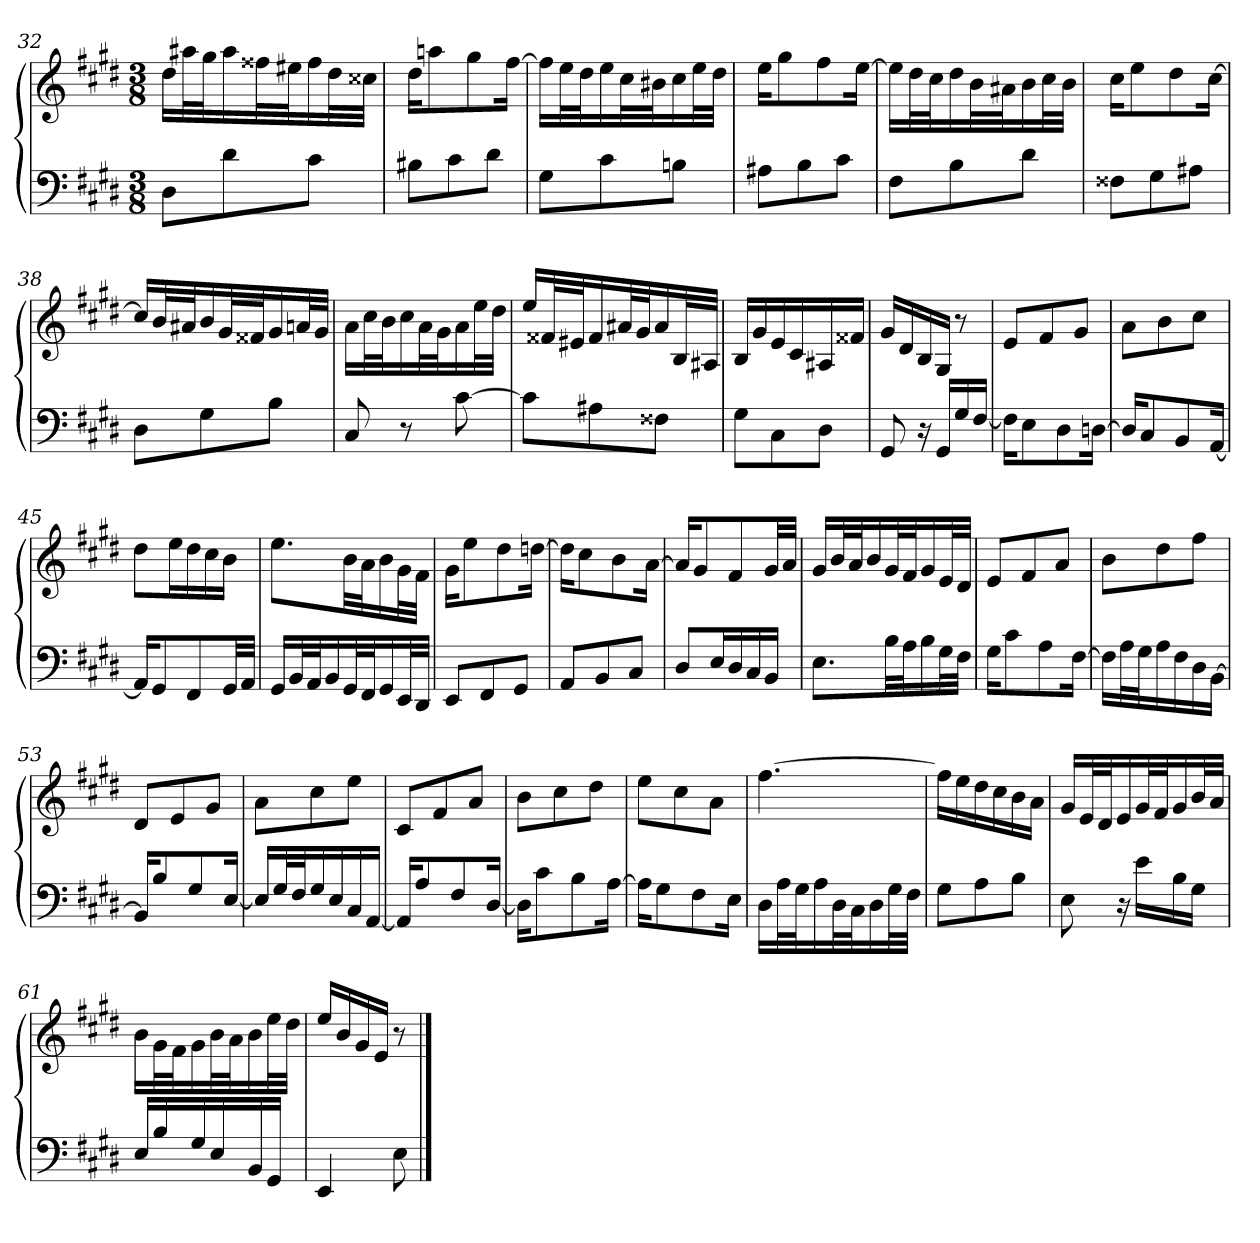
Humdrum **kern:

**kern	**kern
*part1	*part1
*staff2	*staff1
*clefF4	*clefG2
*k[f#c#g#d#]	*k[f#c#g#d#]
*E:	*E:
*M3/8	*M3/8
=32	=32
8D#\L	16dd#\LL
.	32aa#X\L
.	32gg#\J
8d#\	16aa#\
.	32ff##X\L
.	32ee#X\J
8c#\J	16ff##\
.	32dd#\L
.	32cc##X\JJJ
=33	=33
8B#X\L	16dd#\KL
.	8aan\
8c#\	.
.	8gg#\
8d#\J	.
.	[16ff#\Jk
=34	=34
8G#\L	16ff#\LL]
.	32ee\L
.	32dd#\J
8c#\	16ee\
.	32cc#\L
.	32b#X\J
8Bn\J	16cc#\
.	32ee\L
.	32dd#\JJJ
=35	=35
8A#X\L	16ee\KL
.	8gg#\
8B\	.
.	8ff#\
8c#\J	.
.	[16ee\Jk
=36	=36
8F#\L	16ee\LL]
.	32dd#\L
.	32cc#\J
8B\	16dd#\
.	32b\L
.	32a#X\J
8d#\J	16b\
.	32cc#\L
.	32b\JJJ
=37	=37
8F##X\L	16cc#\KL
.	8ee\
8G#\	.
.	8dd#\
8A#X\J	.
.	[16cc#\Jk
=38	=38
8D#\L	16cc#/LL]
.	32b/L
.	32a#X/J
8G#\	16b/
.	32g#/L
.	32f##X/J
8B\J	16g#/
.	32an/L
.	32g#/JJJ
=39	=39
8C#	16a\LL
.	32cc#\L
.	32b\J
8r	16cc#\
.	32a\L
.	32g#\J
[8c#	16a\
.	32ee\L
.	32dd#\JJJ
=40	=40
8c#\L]	16ee/LL
.	32f##X/L
.	32e#X/J
8A#X\	16f##/
.	32a#X/L
.	32g#/J
8F##X\J	16a#/
.	32B/L
.	32A#X/JJJ
=41	=41
8G#\L	16B/LL
.	16g#/
8C#\	16e/
.	16c#/
8D#\J	16A#X/
.	16f##X/JJ
=42	=42
8GG#	16g#/LL
.	16d#/
16r	16B/
16GG#/LL	16G#/JJ
16G#/	8r
[16F#/JJ	.
=43	=43
16F#\KL]	8e/L
8E\	.
.	8f#/
8D#\	.
.	8g#/J
[16Dn\Jk	.
=44	=44
16D/KL]	8a\L
8C#/	.
.	8b\
8BB/	.
.	8cc#\J
[16AA/Jk	.
=45	=45
16AA/KL]	8dd#\L
8GG#/	.
.	16ee\L
8FF#/	16dd#\
.	16cc#\
32GG#/LL	16b\JJ
32AA/JJJ	.
=46	=46
16GG#/LL	8.ee\L
32BB/L	.
32AA/J	.
16BB/	.
32GG#/L	32b\LL
32FF#/J	32a\J
16GG#/	16b\
32EE/L	32g#\L
32DD#/JJJ	32f#\JJJ
=47	=47
8EE/L	16g#\KL
.	8ee\
8FF#/	.
.	8dd#\
8GG#/J	.
.	[16ddn\Jk
=48	=48
8AA/L	16dd\KL]
.	8cc#\
8BB/	.
.	8b\
8C#/J	.
.	[16a\Jk
=49	=49
8D#/L	16a/KL]
.	8g#/
16E/L	.
16D#/	8f#/
16C#/	.
16BB/JJ	32g#/LL
.	32a/JJJ
=50	=50
8.E\L	16g#/LL
.	32b/L
.	32a/J
.	16b/
32B\LL	32g#/L
32A\J	32f#/J
16B\	16g#/
32G#\L	32e/L
32F#\JJJ	32d#/JJJ
=51	=51
16G#\KL	8e/L
8c#\	.
.	8f#/
8A\	.
.	8a/J
[16F#\Jk	.
=52	=52
16F#\LL]	8b\L
32A\L	.
32G#\J	.
16A\	8dd#\
16F#\	.
16D#\	8ff#\J
[16BB\JJ	.
=53	=53
16BB/KL]	8d#/L
8B/	.
.	8e/
8G#/	.
.	8g#/J
[16E/Jk	.
=54	=54
16E/LL]	8a\L
32G#/L	.
32F#/J	.
16G#/	8cc#\
16E/	.
16C#/	8ee\J
[16AA/JJ	.
=55	=55
16AA/KL]	8c#/L
8A/	.
.	8f#/
8F#/	.
.	8a/J
[16D#/Jk	.
=56	=56
16D#\KL]	8b\L
8c#\	.
.	8cc#\
8B\	.
.	8dd#\J
[16A\Jk	.
=57	=57
16A\KL]	8ee\L
8G#\	.
.	8cc#\
8F#\	.
.	8a\J
16E\Jk	.
=58	=58
16D#\LL	[4.ff#
32A\L	.
32G#\J	.
16A\	.
32D#\L	.
32C#\J	.
16D#\	.
32G#\L	.
32F#\JJJ	.
=59	=59
8G#\L	16ff#\LL]
.	16ee\
8A\	16dd#\
.	16cc#\
8B\J	16b\
.	16a\JJ
=60	=60
8E	16g#/LL
.	32e/L
.	32d#/J
16r	16e/
16e\LL	32g#/L
.	32f#/J
16B\	16g#/
16G#\JJ	32b/L
.	32a/JJJ
=61	=61
16E/LL	16b\LL
16B/	32g#\L
.	32f#\J
16G#/	16g#\
16E/	32b\L
.	32a\J
16BB/	16b\
16GG#/JJ	32ee\L
.	32dd#\JJJ
=62	=62
4EE	16ee/LL
.	16b/
.	16g#/
.	16e/JJ
8E	8r
==	==
*-	*-
